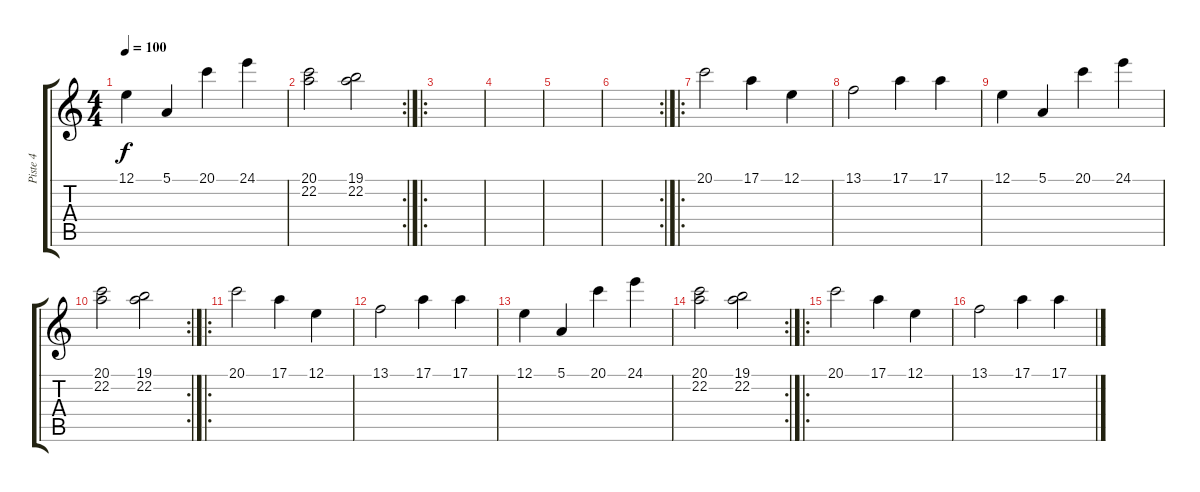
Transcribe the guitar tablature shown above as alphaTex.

\track ("Piste 4" "Piste 4") {instrument brightacousticpiano}
\staff {score tabs}
\tuning (E4 B3 G3 D3 A2 E2) {hide}
\ts (4 4)
\tempo 100
\clef g2
\ks c
12.1.4{dy f} 5.1.4 20.1.4 24.1.4 |
\rc 2
(20.1 22.2).2 (19.1 22.2).2 |
\ro
|
|
|
\rc 2
|
\ro
20.1.2 17.1.4 12.1.4 |
13.1.2 17.1.4 17.1.4 |
12.1.4 5.1.4 20.1.4 24.1.4 |
\rc 2
(20.1 22.2).2 (19.1 22.2).2 |
\ro
20.1.2 17.1.4 12.1.4 |
13.1.2 17.1.4 17.1.4 |
12.1.4 5.1.4 20.1.4 24.1.4 |
\rc 2
(20.1 22.2).2 (19.1 22.2).2 |
\ro
20.1.2 17.1.4 12.1.4 |
13.1.2 17.1.4 17.1.4
